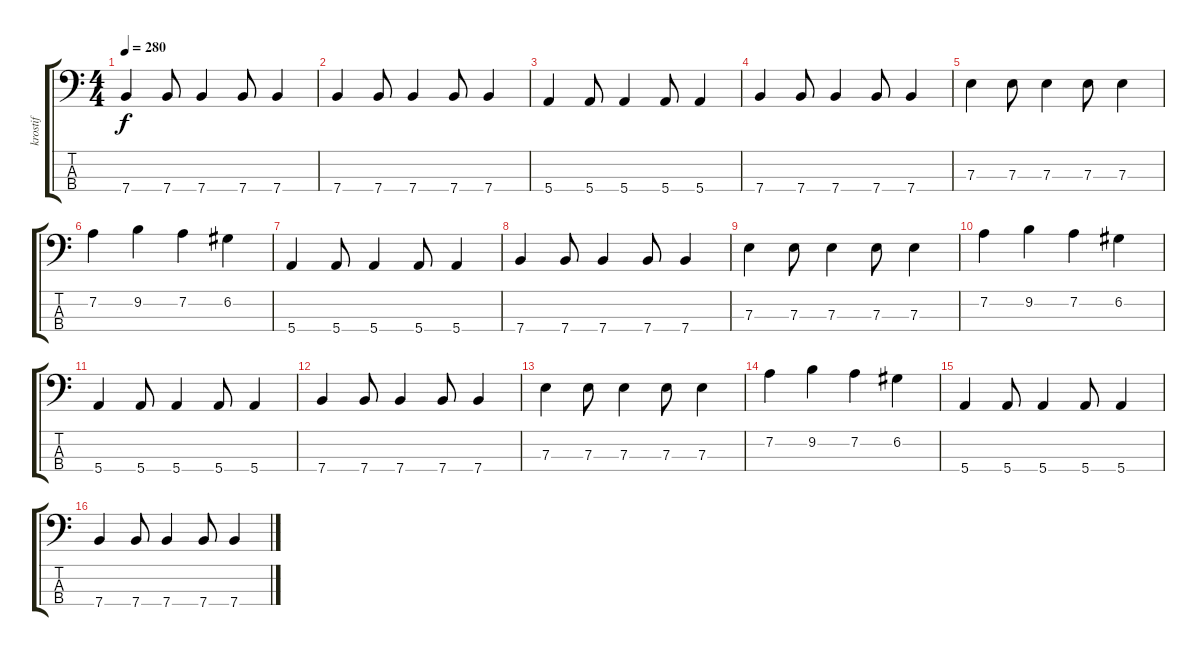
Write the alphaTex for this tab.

\track ("krostif" "krostif") {instrument electricbassfinger}
\staff {score tabs}
\tuning (G2 D2 A1 E1) {hide}
\ts (4 4)
\tempo 280
\clef f4
\ks c
7.4.4{dy f} 7.4.8 7.4.4 7.4.8 7.4.4 |
7.4.4 7.4.8 7.4.4 7.4.8 7.4.4 |
5.4.4 5.4.8 5.4.4 5.4.8 5.4.4 |
7.4.4 7.4.8 7.4.4 7.4.8 7.4.4 |
7.3.4 7.3.8 7.3.4 7.3.8 7.3.4 |
7.2.4 9.2.4 7.2.4 6.2.4 |
5.4.4 5.4.8 5.4.4 5.4.8 5.4.4 |
7.4.4 7.4.8 7.4.4 7.4.8 7.4.4 |
7.3.4 7.3.8 7.3.4 7.3.8 7.3.4 |
7.2.4 9.2.4 7.2.4 6.2.4 |
5.4.4 5.4.8 5.4.4 5.4.8 5.4.4 |
7.4.4 7.4.8 7.4.4 7.4.8 7.4.4 |
7.3.4 7.3.8 7.3.4 7.3.8 7.3.4 |
7.2.4 9.2.4 7.2.4 6.2.4 |
5.4.4 5.4.8 5.4.4 5.4.8 5.4.4 |
7.4.4 7.4.8 7.4.4 7.4.8 7.4.4
